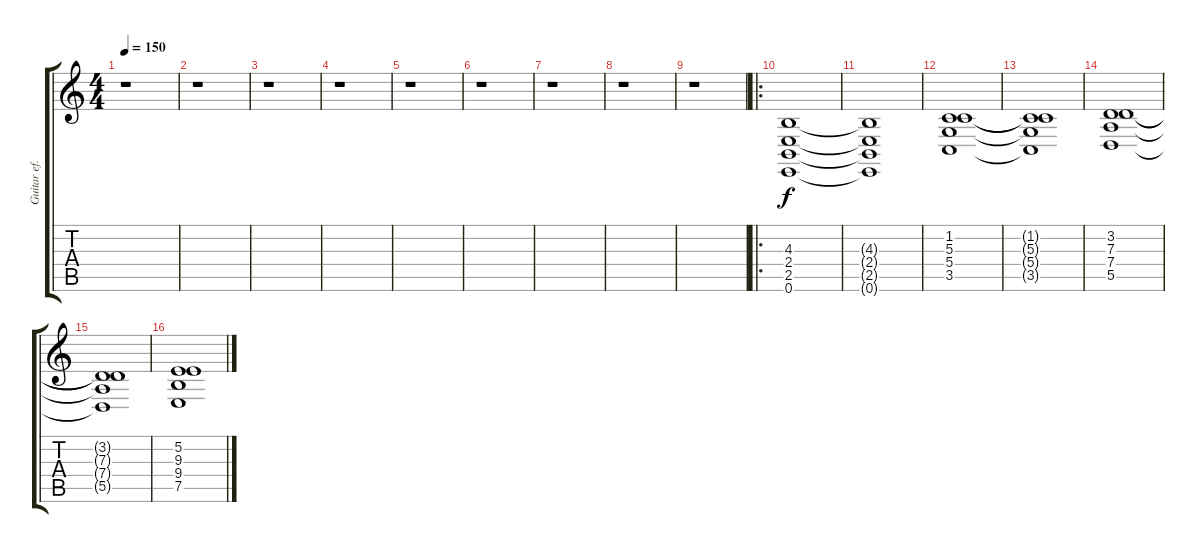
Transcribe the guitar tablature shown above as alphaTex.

\track ("Guitar ef." "Guitar ef.") {instrument synthvoice}
\staff {score tabs}
\tuning (E4 B3 G3 D3 A2 E2) {hide}
\ts (4 4)
\tempo 150
\clef g2
\ks c
r.1{dy f} |
\section ("" "")
r.1 |
r.1 |
r.1 |
r.1 |
r.1 |
r.1 |
r.1 |
r.1 |
\ro
\section ("" "")
(4.3 2.4 2.5 0.6).1 |
(4.3{t} 2.4{t} 2.5{t} 0.6{t}).1 |
(1.2 5.3 5.4 3.5).1 |
(1.2{t} 5.3{t} 5.4{t} 3.5{t}).1 |
(3.2 7.3 7.4 5.5).1 |
(3.2{t} 7.3{t} 7.4{t} 5.5{t}).1 |
(5.2 9.3 9.4 7.5).1
